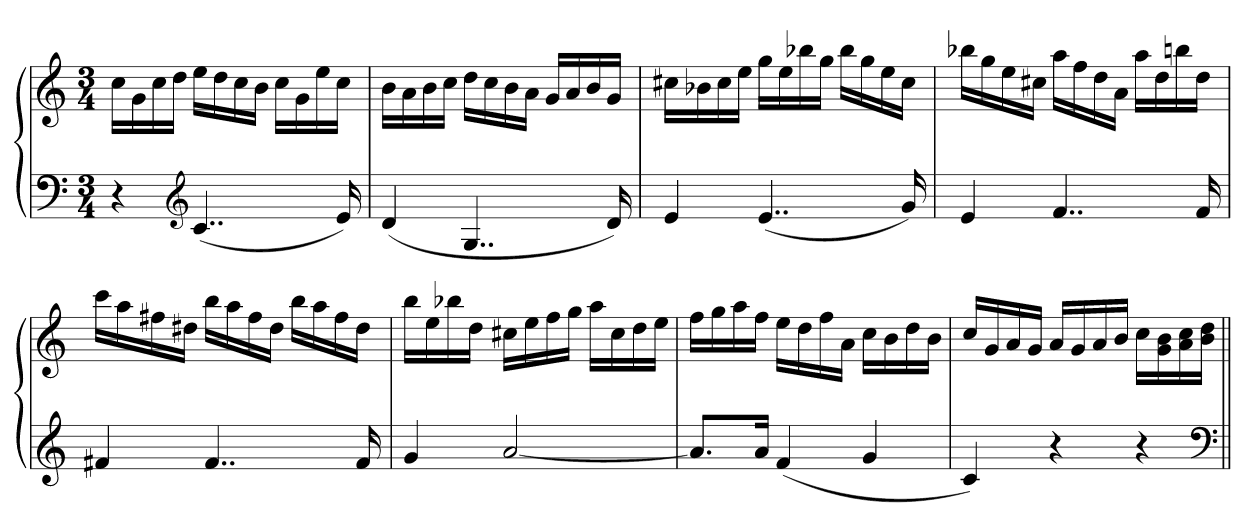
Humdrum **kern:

**kern	**kern
*part1	*part1
*staff2	*staff1
*clefF4	*clefG2
*k[]	*k[]
*C:	*C:
*M3/4	*M3/4
=	=
4r	16ccLL
.	16g
.	16cc
.	16ddJJ
*clefG2	*
(4..c	16eeLL
.	16dd
.	16cc
.	16bJJ
.	16ccLL
.	16g
.	16ee
16e)	16ccJJ
=	=
(4d	16bLL
.	16a
.	16b
.	16ccJJ
4..G	16ddLL
.	16cc
.	16b
.	16aJJ
.	16gLL
.	16a
.	16b
16d)	16gJJ
=	=
4e	16cc#XLL
.	16b-X
.	16cc#
.	16eeJJ
(4..e	16ggLL
.	16ee
.	16bb-X
.	16ggJJ
.	16bb-LL
.	16gg
.	16ee
16g)	16cc#JJ
=	=
4e	16bb-XLL
.	16gg
.	16ee
.	16cc#XJJ
4..f	16aaLL
.	16ff
.	16dd
.	16aJJ
.	16aaLL
.	16dd
.	16bbn
16f	16ddJJ
=	=
4f#X	16cccLL
.	16aa
.	16ff#X
.	16dd#XJJ
4..f#	16bbLL
.	16aa
.	16ff#
.	16dd#JJ
.	16bbLL
.	16aa
.	16ff#
16f#	16dd#JJ
=	=
4g	16bbLL
.	16ee
.	16bb-X
.	16ddJJ
[2a	16cc#XLL
.	16ee
.	16ff
.	16ggJJ
.	16aaLL
.	16cc#
.	16dd
.	16eeJJ
=	=
8.aL]	16ffLL
.	16gg
.	16aa
16aJk	16ffJJ
(4f	16eeLL
.	16dd
.	16ff
.	16aJJ
4g	16ccLL
.	16b
.	16dd
.	16bJJ
=	=
4c)	16ccLL
.	16g
.	16a
.	16gJJ
4r	16aLL
.	16g
.	16a
.	16bJJ
4r	16ccLL
.	16g 16b
.	16a 16cc
.	16b 16ddJJ
*clefF4	*
=||	=||
*-	*-
